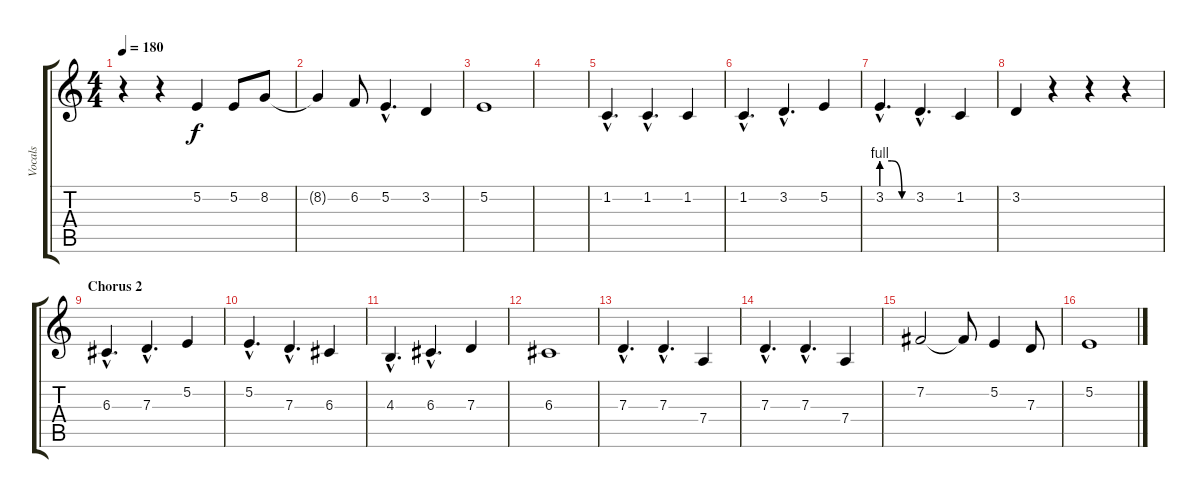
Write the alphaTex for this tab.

\track ("Vocals" "Vocals") {instrument lead2sawtooth}
\staff {score tabs}
\tuning (E4 B3 G3 D3 A2 E2) {hide}
\ts (4 4)
\tempo 180
\clef g2
\ks c
r.4{dy f} r.4 5.2.4 5.2.8 8.2.8 |
8.2{t}.4 6.2.8 5.2{hac}.4{d} 3.2.4 |
5.2.1 |
|
1.2{hac}.4{d} 1.2{hac}.4{d} 1.2.4 |
1.2{hac}.4{d} 3.2{hac}.4{d} 5.2.4 |
3.2{be (custom 0 4 20 4 40 0 60 0) hac}.4{d} 3.2{hac}.4{d} 1.2.4 |
3.2.4 r.4 r.4 r.4 |
\section ("" "Chorus 2")
6.3{hac}.4{d} 7.3{hac}.4{d} 5.2.4 |
5.2{hac}.4{d} 7.3{hac}.4{d} 6.3.4 |
4.3{hac}.4{d} 6.3{hac}.4{d} 7.3.4 |
6.3.1 |
7.3{hac}.4{d} 7.3{hac}.4{d} 7.4.4 |
7.3{hac}.4{d} 7.3{hac}.4{d} 7.4.4 |
7.2.2 7.2{t}.8 5.2.4 7.3.8 |
5.2.1
